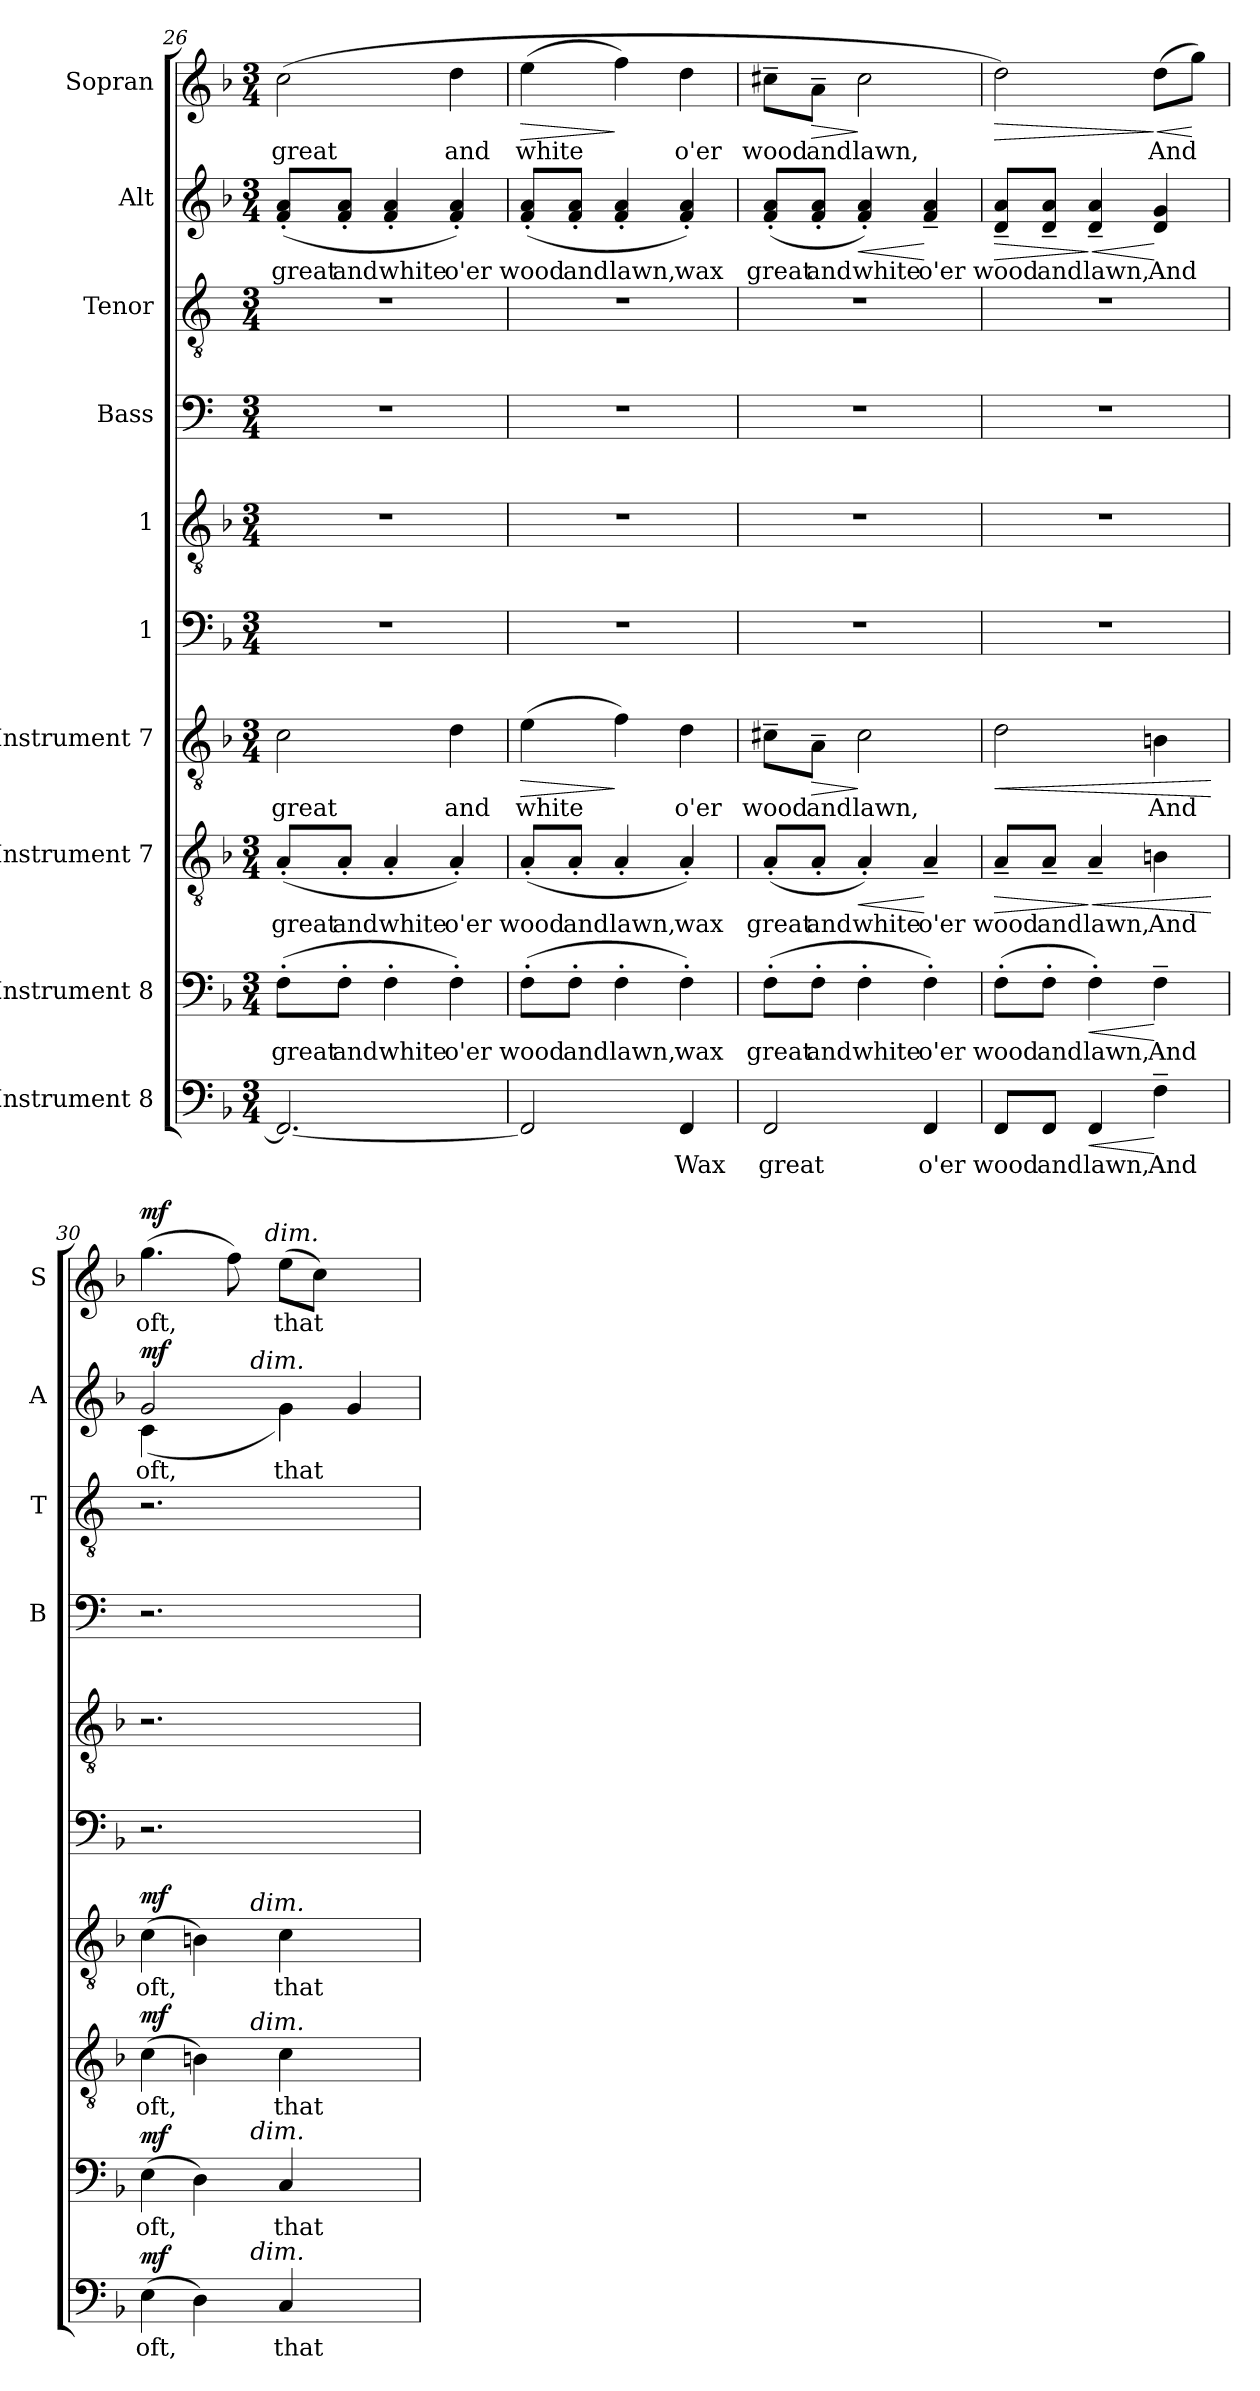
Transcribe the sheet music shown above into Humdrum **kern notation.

**kern	**text	**dynam	**kern	**text	**dynam	**kern	**text	**dynam	**kern	**text	**dynam	**kern	**kern	**kern	**kern	**kern	**text	**dynam	**kern	**text	**dynam
*part10	*part10	*part10	*part9	*part9	*part9	*part8	*part8	*part8	*part7	*part7	*part7	*part6	*part5	*part4	*part3	*part2	*part2	*part2	*part1	*part1	*part1
*staff10	*staff10	*staff10	*staff9	*staff9	*staff9	*staff8	*staff8	*staff8	*staff7	*staff7	*staff7	*staff6	*staff5	*staff4	*staff3	*staff2	*staff2	*staff2	*staff1	*staff1	*staff1
*I"Instrument 8	*	*	*I"Instrument 8	*	*	*I"Instrument 7	*	*	*I"Instrument 7	*	*	*I"1	*I"1	*I"Bass	*I"Tenor	*I"Alt	*	*	*I"Sopran	*	*
*	*	*	*	*	*	*	*	*	*	*	*	*	*	*I'B	*I'T	*I'A	*	*	*I'S	*	*
*clefF4	*	*	*clefF4	*	*	*clefGv2	*	*	*clefGv2	*	*	*clefF4	*clefGv2	*clefF4	*clefGv2	*clefG2	*	*	*clefG2	*	*
*k[b-]	*	*	*k[b-]	*	*	*k[b-]	*	*	*k[b-]	*	*	*k[b-]	*k[b-]	*k[]	*k[]	*k[b-]	*	*	*k[b-]	*	*
*F:	*	*	*F:	*	*	*F:	*	*	*F:	*	*	*F:	*F:	*C:	*C:	*F:	*	*	*F:	*	*
*M3/4	*	*	*M3/4	*	*	*M3/4	*	*	*M3/4	*	*	*M3/4	*M3/4	*M3/4	*M3/4	*M3/4	*	*	*M3/4	*	*
=26	=26	=26	=26	=26	=26	=26	=26	=26	=26	=26	=26	=26	=26	=26	=26	=26	=26	=26	=26	=26	=26
!	!LO:LY:b:cj	!	!	!LO:LY:b:rj	!	!	!LO:LY:b:cj	!	!	!LO:LY:b:cj	!	!	!	!	!	!	!LO:LY:b:cj	!	!	!LO:LY:b:cj	!
2.FF/_<	.	.	(>8F'>\L	great	.	(<8A'</L	great	.	2c\	great	.	2.r	2.r	2.r	2.r	(<8a/'< 8f/'<L	great	.	(>2cc\	great	.
!	!	!	!	!LO:LY:b:rj	!	!	!LO:LY:b:cj	!	!	!	!	!	!	!	!	!	!LO:LY:b:cj	!	!	!	!
.	.	.	8F'>\J	and	.	8A'</J	and	.	.	.	.	.	.	.	.	8a/'< 8f/'<J	and	.	.	.	.
!	!	!	!	!LO:LY:b:rj	!	!	!LO:LY:b:cj	!	!	!	!	!	!	!	!	!	!LO:LY:b:cj	!	!	!	!
.	.	.	4F'>\	white	.	4A'</	white	.	.	.	.	.	.	.	.	4a/'< 4f/'<	white	.	.	.	.
!	!	!	!	!LO:LY:b:rj	!	!	!LO:LY:b:cj	!	!	!LO:LY:b:cj	!	!	!	!	!	!	!LO:LY:b:cj	!	!	!LO:LY:b:cj	!
.	.	.	4F'>\)	o'er	.	4A'</)	o'er	.	4d\	and	.	.	.	.	.	4a/'< 4f/'<)	o'er	.	4dd\	and	.
=27	=27	=27	=27	=27	=27	=27	=27	=27	=27	=27	=27	=27	=27	=27	=27	=27	=27	=27	=27	=27	=27
!	!LO:LY:b:cj	!	!	!LO:LY:b:rj	!	!	!LO:LY:b:cj	!	!	!LO:LY:b:cj	!LO:HP:b	!	!	!	!	!	!LO:LY:b:cj	!	!	!LO:LY:b:cj	!LO:HP:b
2FF/]	.	.	(>8F'>\L	wood	.	(<8A'</L	wood	.	(>4e\	white	>	2.r	2.r	2.r	2.r	(<8a/'< 8f/'<L	wood	.	(>4ee\	white	>
!	!	!	!	!LO:LY:b:rj	!	!	!LO:LY:b:cj	!	!	!	!	!	!	!	!	!	!LO:LY:b:cj	!	!	!	!
.	.	.	8F'>\J	and	.	8A'</J	and	.	.	.	.	.	.	.	.	8a/'< 8f/'<J	and	.	.	.	.
!	!	!	!	!LO:LY:b:rj	!	!	!LO:LY:b:cj	!	!	!LO:LY:b:cj	!	!	!	!	!	!	!LO:LY:b:cj	!	!	!LO:LY:b:cj	!
.	.	.	4F'>\	lawn,	.	4A'</	lawn,	.	4f\)	.	]	.	.	.	.	4a/'< 4f/'<	lawn,	.	4ff\)	.	]
!	!LO:LY:b:cj	!	!	!LO:LY:b:rj	!	!	!LO:LY:b:cj	!	!	!LO:LY:b:cj	!	!	!	!	!	!	!LO:LY:b:cj	!	!	!LO:LY:b:cj	!
4FF/	Wax	.	4F'>\)	wax	.	4A'</)	wax	.	4d\	o'er	.	.	.	.	.	4a/'< 4f/'<)	wax	.	4dd\	o'er	.
=28	=28	=28	=28	=28	=28	=28	=28	=28	=28	=28	=28	=28	=28	=28	=28	=28	=28	=28	=28	=28	=28
!	!LO:LY:b:cj	!	!	!LO:LY:b:rj	!	!	!LO:LY:b:cj	!	!	!LO:LY:b:cj	!	!	!	!	!	!	!LO:LY:b:cj	!	!	!LO:LY:b:cj	!
2FF/	great	.	(>8F'>\L	great	.	(<8A'</L	great	.	8c#X~>\L	wood	.	2.r	2.r	2.r	2.r	(<8a/'< 8f/'<L	great	.	8cc#X~>\L	wood	.
!	!	!	!	!LO:LY:b:rj	!	!	!LO:LY:b:cj	!	!	!LO:LY:b:cj	!LO:HP:b	!	!	!	!	!	!LO:LY:b:cj	!	!	!LO:LY:b:cj	!LO:HP:b
.	.	.	8F'>\J	and	.	8A'</J	and	.	8A~>\J	and	>	.	.	.	.	8a/'< 8f/'<J	and	.	8a~>\J	and	>
!	!	!	!	!LO:LY:b:rj	!	!	!LO:LY:b:cj	!LO:HP:b	!	!LO:LY:b:cj	!	!	!	!	!	!	!LO:LY:b:cj	!LO:HP:b	!	!LO:LY:b:cj	!
.	.	.	4F'>\	white	.	4A'</)	white	<	2c#\	lawn,	]	.	.	.	.	4a/'< 4f/'<)	white	<	2cc#\	lawn,	]
!	!LO:LY:b:cj	!	!	!LO:LY:b:rj	!	!	!LO:LY:b:cj	!	!	!	!	!	!	!	!	!	!LO:LY:b:cj	!	!	!	!
4FF/	o'er	.	4F'>\)	o'er	.	4A~</	o'er	[	.	.	.	.	.	.	.	4a/~< 4f/~<	o'er	[	.	.	.
!!LO:PB:g=z
=29	=29	=29	=29	=29	=29	=29	=29	=29	=29	=29	=29	=29	=29	=29	=29	=29	=29	=29	=29	=29	=29
!	!LO:LY:b:cj	!	!	!LO:LY:b:rj	!	!	!LO:LY:b:cj	!LO:HP:b	!	!LO:LY:b:cj	!LO:HP:b	!	!	!	!	!	!	!	!	!	!
!	!	!	!	!	!	!	!	!	!	!	!LO:HP:n=1:b	!	!	!	!	!	!LO:LY:b:cj	!LO:HP:b	!	!LO:LY:b:cj	!LO:HP:b
8FF/L	wood	.	(>8F'>\L	wood	.	8A~</L	wood	>	2d\	.	> <	2.r	2.r	2.r	2.r	8a/~> 8d/~>L	wood	>	2dd\)	.	>
!	!LO:LY:b:cj	!	!	!LO:LY:b:rj	!	!	!LO:LY:b:cj	!	!	!	!	!	!	!	!	!	!LO:LY:b:cj	!	!	!	!
8FF/J	and	.	8F'>\J	and	.	8A~</J	and	.	.	.	.	.	.	.	.	8a/~> 8d/~>J	and	.	.	.	.
!	!LO:LY:b:cj	!LO:HP:b	!	!LO:LY:b:rj	!LO:HP:b	!	!LO:LY:b:cj	!LO:HP:n=1:b	!	!	!	!	!	!	!	!	!LO:LY:b:cj	!LO:HP:n=1:b	!	!	!
4FF/	lawn,	<	4F'>\)	lawn,	<	4A~</	lawn,	] <	.	.	.	.	.	.	.	4a/~> 4d/~>	lawn,	] <	.	.	.
!	!LO:LY:b:cj	!	!	!LO:LY:b:rj	!	!	!LO:LY:b:cj	!	!	!LO:LY:b:cj	!	!	!	!	!	!	!LO:LY:b:cj	!	!	!LO:LY:b:cj	!LO:HP:n=1:b
4F~>\	And	[	4F~>\	And	[	4Bn\	And	.	4Bn\	And	]	.	.	.	.	4g/ 4d/	And	[	(>8dd\L	And	] <
!	!	!	!	!	!	!	!	!	!	!	!	!	!	!	!	!	!	!	!	!LO:LY:b:cj	!
.	.	.	.	.	.	.	.	.	.	.	.	.	.	.	.	.	.	.	8gg\J)	.	[
.	.	.	.	.	.	.	.	[	.	.	[	.	.	.	.	.	.	.	.	.	.
=30	=30	=30	=30	=30	=30	=30	=30	=30	=30	=30	=30	=30	=30	=30	=30	=30	=30	=30	=30	=30	=30
!	!LO:LY:b:cj	!LO:DY:a	!	!LO:LY:b:rj	!LO:DY:a	!	!LO:LY:b:cj	!LO:DY:a	!	!LO:LY:b:cj	!LO:DY:a	!	!	!	!	!	!LO:LY:b:cj	!LO:DY:a	!	!LO:LY:b:cj	!LO:DY:a
*^	*	*	*^	*	*	*^	*	*	*^	*	*	*	*	*	*	*^	*	*	*^	*	*
*	*	*	*	*	*	*	*	*	*	*	*	*	*	*	*	*	*	*	*	*	*^	*	*	*	*	*	*
(>4E\	4..ryy	oft,	mf	(>4E\	4..ryy	oft,	mf	(>4c\	4..ryy	oft,	mf	(>4c\	4..ryy	oft,	mf	2.r	2.r	2.r	2.r	2g/	(<4c\	4..ryy	oft,	mf	(>4.gg\	4...ryy	oft,	mf
!	!	!LO:LY:b:cj	!	!	!	!LO:LY:b:rj	!	!	!	!LO:LY:b:cj	!	!	!	!LO:LY:b:cj	!	!	!	!	!	!	!	!	!	!	!	!	!	!
4D\)	.	.	.	4D\)	.	.	.	4Bn\)	.	.	.	4Bn\)	.	.	.	.	.	.	.	.	4ryy	.	.	.	.	.	.	.
!	!	!	!	!	!	!	!	!	!	!	!	!	!	!	!	!	!	!	!	!	!	!	!	!	!	!	!LO:LY:b:cj	!
.	.	.	.	.	.	.	.	.	.	.	.	.	.	.	.	.	.	.	.	.	.	.	.	.	8ff\)	.	.	.
!	!	!	!	!	!	!	!	!	!	!	!	!	!	!	!	!	!	!	!	!	!	!LO:TX:a:i:t=dim.	!	!	!	!	!	!
!	!	!	!	!	!	!	!	!	!	!	!	!	!LO:TX:a:i:t=dim.	!	!	!	!	!	!	!	!	!	!	!	!	!	!	!
!	!	!	!	!	!	!	!	!	!LO:TX:a:i:t=dim.	!	!	!	!	!	!	!	!	!	!	!	!	!	!	!	!	!	!	!
!	!	!	!	!	!LO:TX:a:i:t=dim.	!	!	!	!	!	!	!	!	!	!	!	!	!	!	!	!	!	!	!	!	!	!	!
!	!LO:TX:a:i:t=dim.	!	!	!	!	!	!	!	!	!	!	!	!	!	!	!	!	!	!	!	!	!	!	!	!	!	!	!
.	2ryy	.	.	.	2ryy	.	.	.	2ryy	.	.	.	2ryy	.	.	.	.	.	.	.	.	2ryy	.	.	.	.	.	.
!	!	!	!	!	!	!	!	!	!	!	!	!	!	!	!	!	!	!	!	!	!	!	!	!	!	!LO:TX:a:i:t=dim.	!	!
.	.	.	.	.	.	.	.	.	.	.	.	.	.	.	.	.	.	.	.	.	.	.	.	.	.	2ryy	.	.
!	!	!LO:LY:b:cj	!	!	!	!LO:LY:b:rj	!	!	!	!LO:LY:b:cj	!	!	!	!LO:LY:b:cj	!	!	!	!	!	!	!	!	!LO:LY:b:cj	!	!	!	!	!
!	!	!	!	!	!	!	!	!	!	!	!	!	!	!	!	!	!	!	!	!	!	!	!LO:LY:b:cj	!	!	!	!LO:LY:b:cj	!
4C/	.	that	.	4C/	.	that	.	4c\	.	that	.	4c\	.	that	.	.	.	.	.	4g\)	4g\	.	that	.	(>8ee\L	.	that	.
!	!	!	!	!	!	!	!	!	!	!	!	!	!	!	!	!	!	!	!	!	!	!	!	!	!	!	!LO:LY:b:cj	!
.	.	.	.	.	.	.	.	.	.	.	.	.	.	.	.	.	.	.	.	.	.	.	.	.	8cc\J)	.	.	.
4ryy	.	.	.	4ryy	.	.	.	4ryy	.	.	.	4ryy	.	.	.	4ryy	4ryy	4ryy	4ryy	4g/	4ryy	.	.	.	4ryy	.	.	.
.	16ryy	.	.	.	16ryy	.	.	.	16ryy	.	.	.	16ryy	.	.	.	.	.	.	.	.	16ryy	.	.	.	.	.	.
.	.	.	.	.	.	.	.	.	.	.	.	.	.	.	.	.	.	.	.	.	.	.	.	.	.	32ryy	.	.
*v	*v	*	*	*	*	*	*	*v	*v	*	*	*v	*v	*	*	*	*	*	*	*v	*v	*v	*	*	*v	*v	*	*
*	*	*	*v	*v	*	*	*	*	*	*	*	*	*	*	*	*	*	*	*	*	*	*
=	=	=	=	=	=	=	=	=	=	=	=	=	=	=	=	=	=	=	=	=	=
*-	*-	*-	*-	*-	*-	*-	*-	*-	*-	*-	*-	*-	*-	*-	*-	*-	*-	*-	*-	*-	*-
